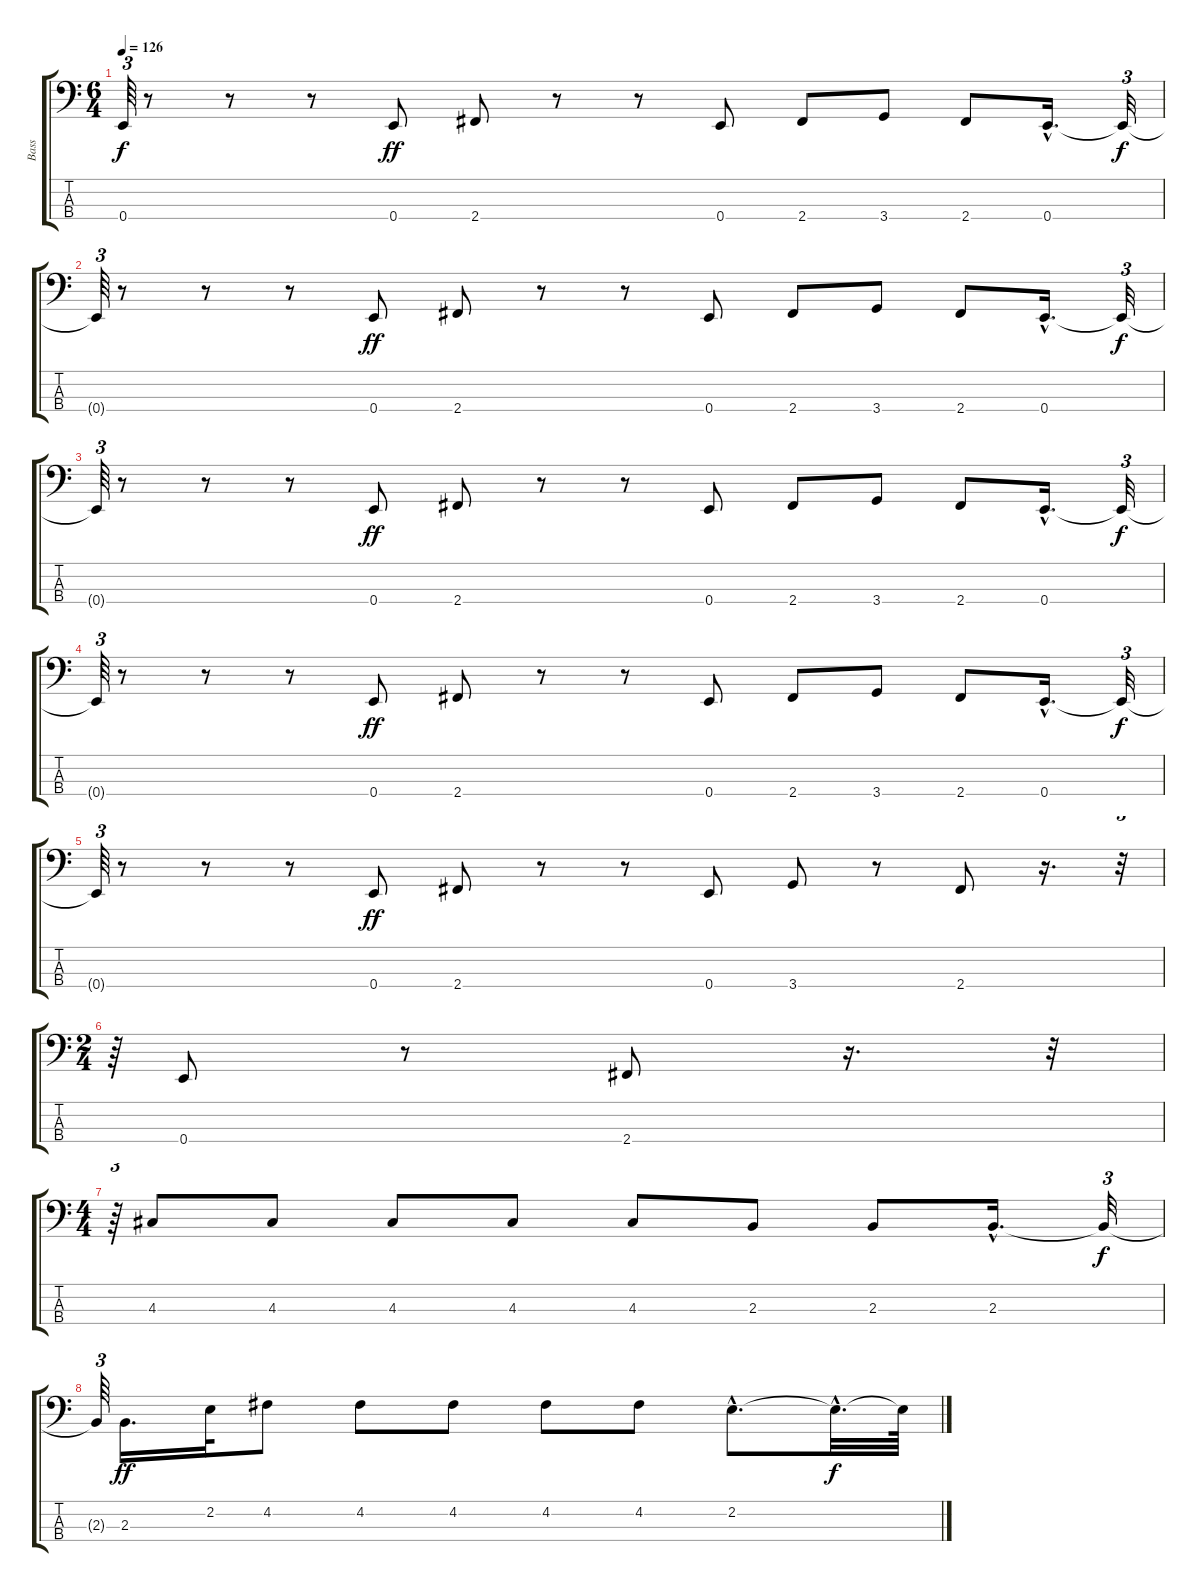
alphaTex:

\track ("Bass" "Bass") {instrument electricbassfinger}
\staff {score tabs}
\tuning (G2 D2 A1 E1) {hide}
\ts (6 4)
\tempo 126
\clef f4
\ks c
0.4{t}.64{tu (3 2) dy f} r.8 r.8 r.8 0.4.8{dy ff} 2.4.8 r.8 r.8 0.4.8 2.4.8 3.4.8 2.4.8 0.4{hac}.16{d} 0.4{t}.32{tu (3 2) dy f} |
0.4{t}.64{tu (3 2)} r.8 r.8 r.8 0.4.8{dy ff} 2.4.8 r.8 r.8 0.4.8 2.4.8 3.4.8 2.4.8 0.4{hac}.16{d} 0.4{t}.32{tu (3 2) dy f} |
0.4{t}.64{tu (3 2)} r.8 r.8 r.8 0.4.8{dy ff} 2.4.8 r.8 r.8 0.4.8 2.4.8 3.4.8 2.4.8 0.4{hac}.16{d} 0.4{t}.32{tu (3 2) dy f} |
0.4{t}.64{tu (3 2)} r.8 r.8 r.8 0.4.8{dy ff} 2.4.8 r.8 r.8 0.4.8 2.4.8 3.4.8 2.4.8 0.4{hac}.16{d} 0.4{t}.32{tu (3 2) dy f} |
0.4{t}.64{tu (3 2)} r.8 r.8 r.8 0.4.8{dy ff} 2.4.8 r.8 r.8 0.4.8 3.4.8 r.8 2.4.8 r.16{d} r.32{tu (3 2)} |
\ts (2 4)
r.64{tu (3 2)} 0.4.8 r.8 2.4.8 r.16{d} r.32{tu (3 2)} |
\ts (4 4)
r.64{tu (3 2)} 4.3.8 4.3.8 4.3.8 4.3.8 4.3.8 2.3.8 2.3.8 2.3{hac}.16{d} 2.3{t}.32{tu (3 2) dy f} |
2.3{t}.64{tu (3 2)} 2.3.16{d dy ff} 2.2.32 4.2.8 4.2.8 4.2.8 4.2.8 4.2.8 2.2{hac}.8{d} 2.2{hac t}.32{d dy f} 2.2{t}.64
